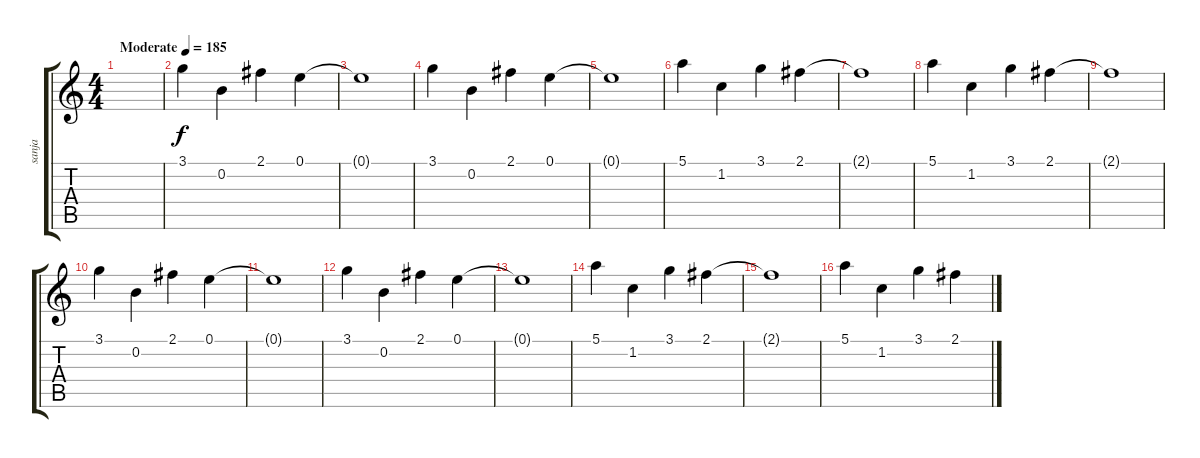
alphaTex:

\track ("sanja" "sanja") {instrument distortionguitar}
\staff {score tabs}
\tuning (E4 B3 G3 D3 A2 E2) {hide}
\ts (4 4)
\tempo (185 "Moderate")
\clef g2
\ks c
|
3.1.4 0.2.4 2.1.4 0.1.4 |
0.1{t}.1 |
3.1.4 0.2.4 2.1.4 0.1.4 |
0.1{t}.1 |
5.1.4 1.2.4 3.1.4 2.1.4 |
2.1{t}.1 |
5.1.4 1.2.4 3.1.4 2.1.4 |
2.1{t}.1 |
3.1.4 0.2.4 2.1.4 0.1.4 |
0.1{t}.1 |
3.1.4 0.2.4 2.1.4 0.1.4 |
0.1{t}.1 |
5.1.4 1.2.4 3.1.4 2.1.4 |
2.1{t}.1 |
5.1.4 1.2.4 3.1.4 2.1.4
